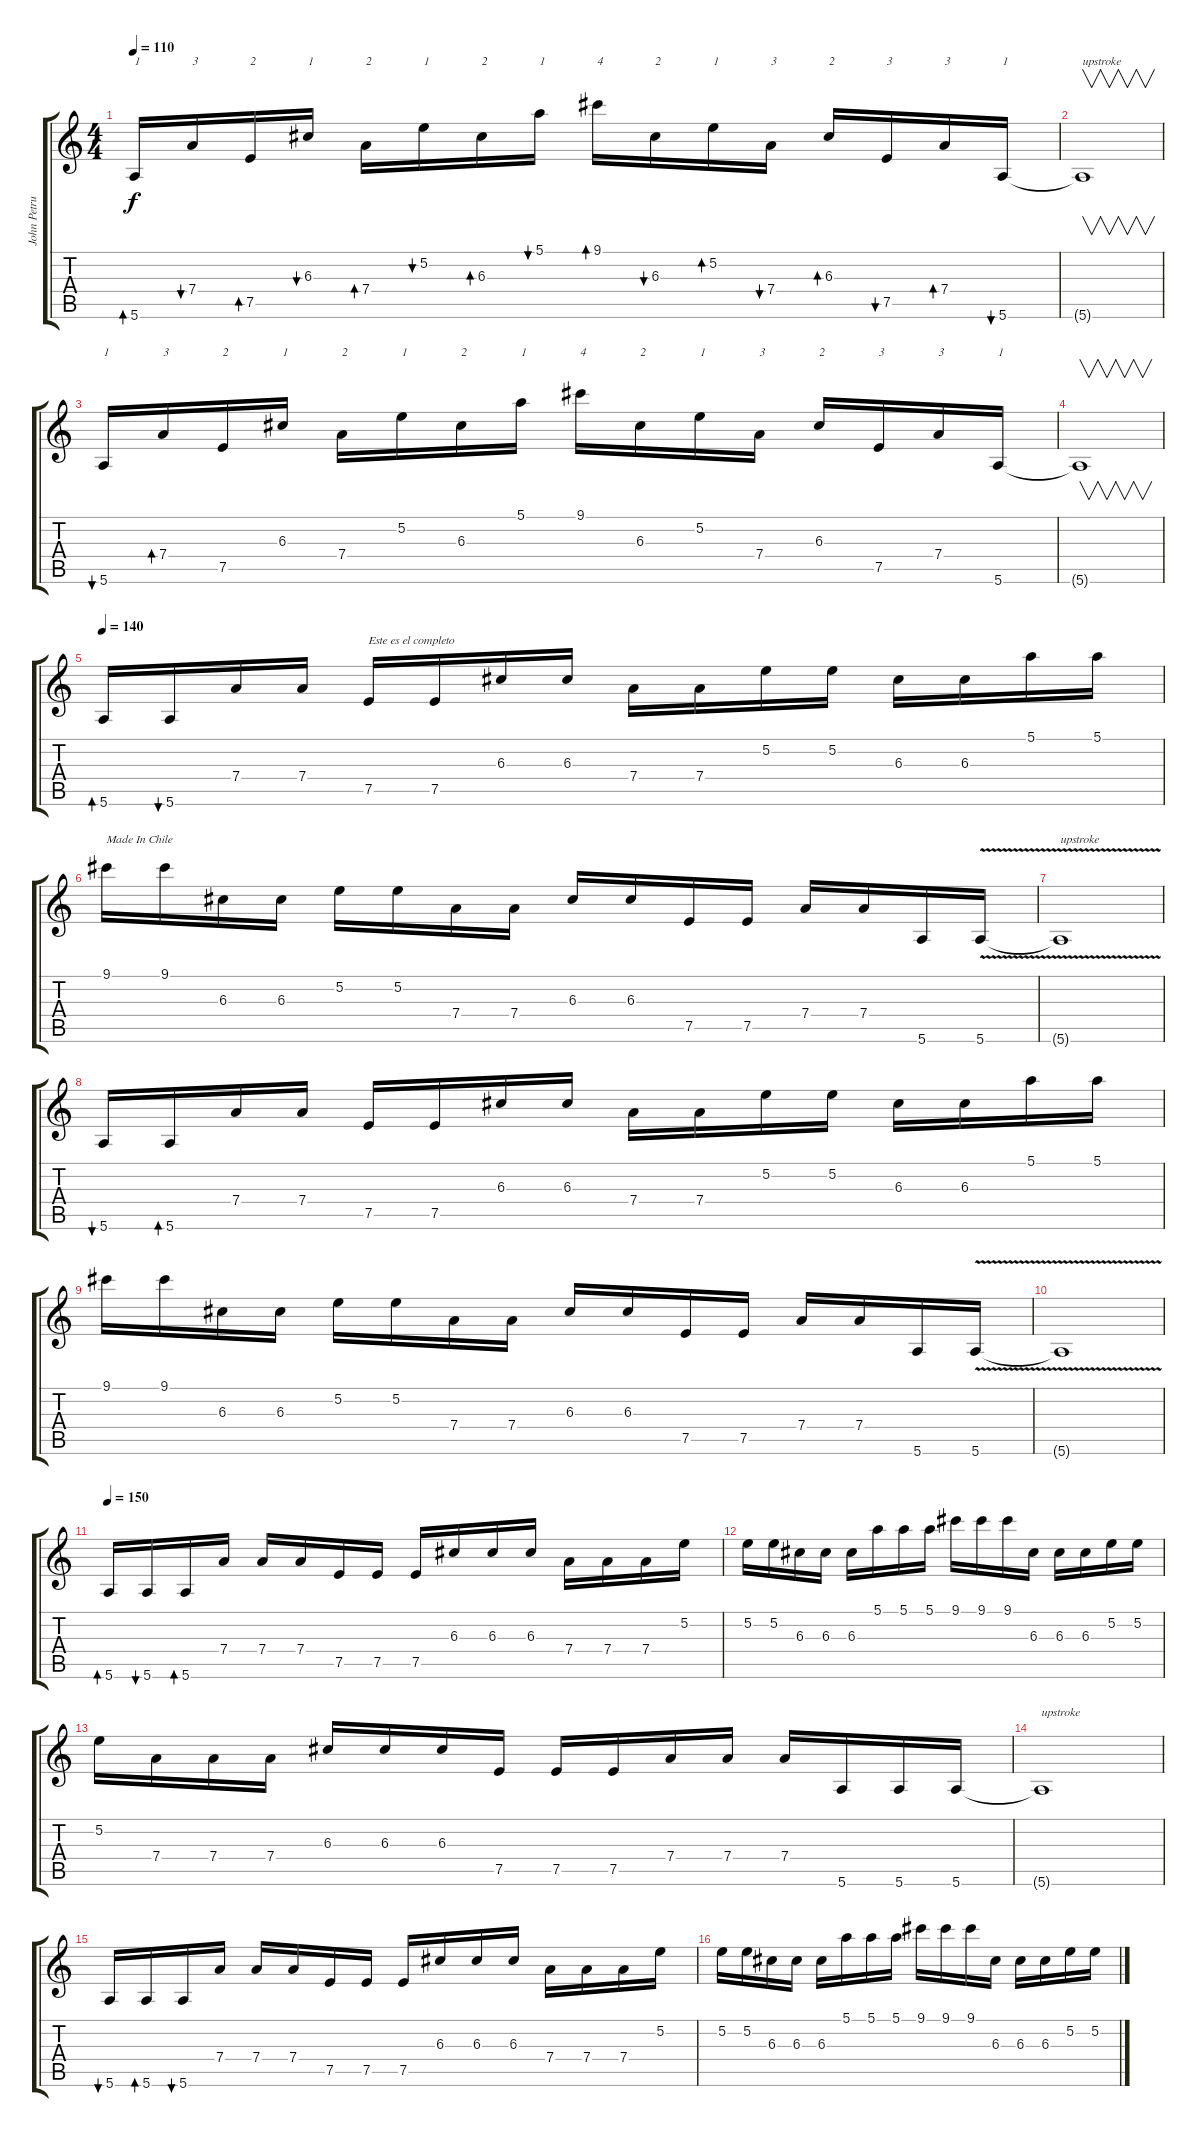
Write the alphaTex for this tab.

\track ("John Petrucci" "John Petru") {instrument overdrivenguitar}
\staff {score tabs}
\tuning (E4 B3 G3 D3 A2 E2) {hide}
\ts (4 4)
\tempo 110
\clef g2
\ks c
5.6.16{bd 60 txt "1" dy f instrument overdrivenguitar} 7.4.16{bu 60 txt "3"} 7.5.16{bd 60 txt "2"} 6.3.16{bu 60 txt "1"} 7.4.16{bd 60 txt "2"} 5.2.16{bu 60 txt "1"} 6.3.16{bd 60 txt "2"} 5.1.16{bu 60 txt "1"} 9.1.16{bd 60 txt "4"} 6.3.16{bu 60 txt "2"} 5.2.16{bd 60 txt "1"} 7.4.16{bu 60 txt "3"} 6.3.16{bd 60 txt "2"} 7.5.16{bu 60 txt "3"} 7.4.16{bd 60 txt "3"} 5.6.16{bu 60 txt "1"} |
5.6{t}.1{v txt "upstroke"} |
5.6.16{bu 60 txt "1"} 7.4.16{bd 60 txt "3"} 7.5.16{txt "2"} 6.3.16{txt "1"} 7.4.16{txt "2"} 5.2.16{txt "1"} 6.3.16{txt "2"} 5.1.16{txt "1"} 9.1.16{txt "4"} 6.3.16{txt "2"} 5.2.16{txt "1"} 7.4.16{txt "3"} 6.3.16{txt "2"} 7.5.16{txt "3"} 7.4.16{txt "3"} 5.6.16{txt "1"} |
5.6{t}.1{v} |
\tempo 140
5.6.16{bd 60} 5.6.16{bu 60} 7.4.16 7.4.16 7.5.16{txt "Este es el completo"} 7.5.16 6.3.16 6.3.16 7.4.16 7.4.16 5.2.16 5.2.16 6.3.16 6.3.16 5.1.16 5.1.16 |
9.1.16{txt "Made In Chile"} 9.1.16 6.3.16 6.3.16 5.2.16 5.2.16 7.4.16 7.4.16 6.3.16 6.3.16 7.5.16 7.5.16 7.4.16 7.4.16 5.6.16 5.6{v}.16 |
5.6{t}.1{txt "upstroke"} |
5.6.16{bu 60} 5.6.16{bd 60} 7.4.16 7.4.16 7.5.16 7.5.16 6.3.16 6.3.16 7.4.16 7.4.16 5.2.16 5.2.16 6.3.16 6.3.16 5.1.16 5.1.16 |
9.1.16 9.1.16 6.3.16 6.3.16 5.2.16 5.2.16 7.4.16 7.4.16 6.3.16 6.3.16 7.5.16 7.5.16 7.4.16 7.4.16 5.6.16 5.6{v}.16 |
5.6{t}.1 |
\tempo 150
5.6.16{bd 60} 5.6.16{bu 60} 5.6.16{bd 60} 7.4.16 7.4.16 7.4.16 7.5.16 7.5.16 7.5.16 6.3.16 6.3.16 6.3.16 7.4.16 7.4.16 7.4.16 5.2.16 |
5.2.16 5.2.16 6.3.16 6.3.16 6.3.16 5.1.16 5.1.16 5.1.16 9.1.16 9.1.16 9.1.16 6.3.16 6.3.16 6.3.16 5.2.16 5.2.16 |
5.2.16 7.4.16 7.4.16 7.4.16 6.3.16 6.3.16 6.3.16 7.5.16 7.5.16 7.5.16 7.4.16 7.4.16 7.4.16 5.6.16 5.6.16 5.6.16 |
5.6{t}.1{txt "upstroke"} |
5.6.16{bu 60} 5.6.16{bd 60} 5.6.16{bu 60} 7.4.16 7.4.16 7.4.16 7.5.16 7.5.16 7.5.16 6.3.16 6.3.16 6.3.16 7.4.16 7.4.16 7.4.16 5.2.16 |
5.2.16 5.2.16 6.3.16 6.3.16 6.3.16 5.1.16 5.1.16 5.1.16 9.1.16 9.1.16 9.1.16 6.3.16 6.3.16 6.3.16 5.2.16 5.2.16
